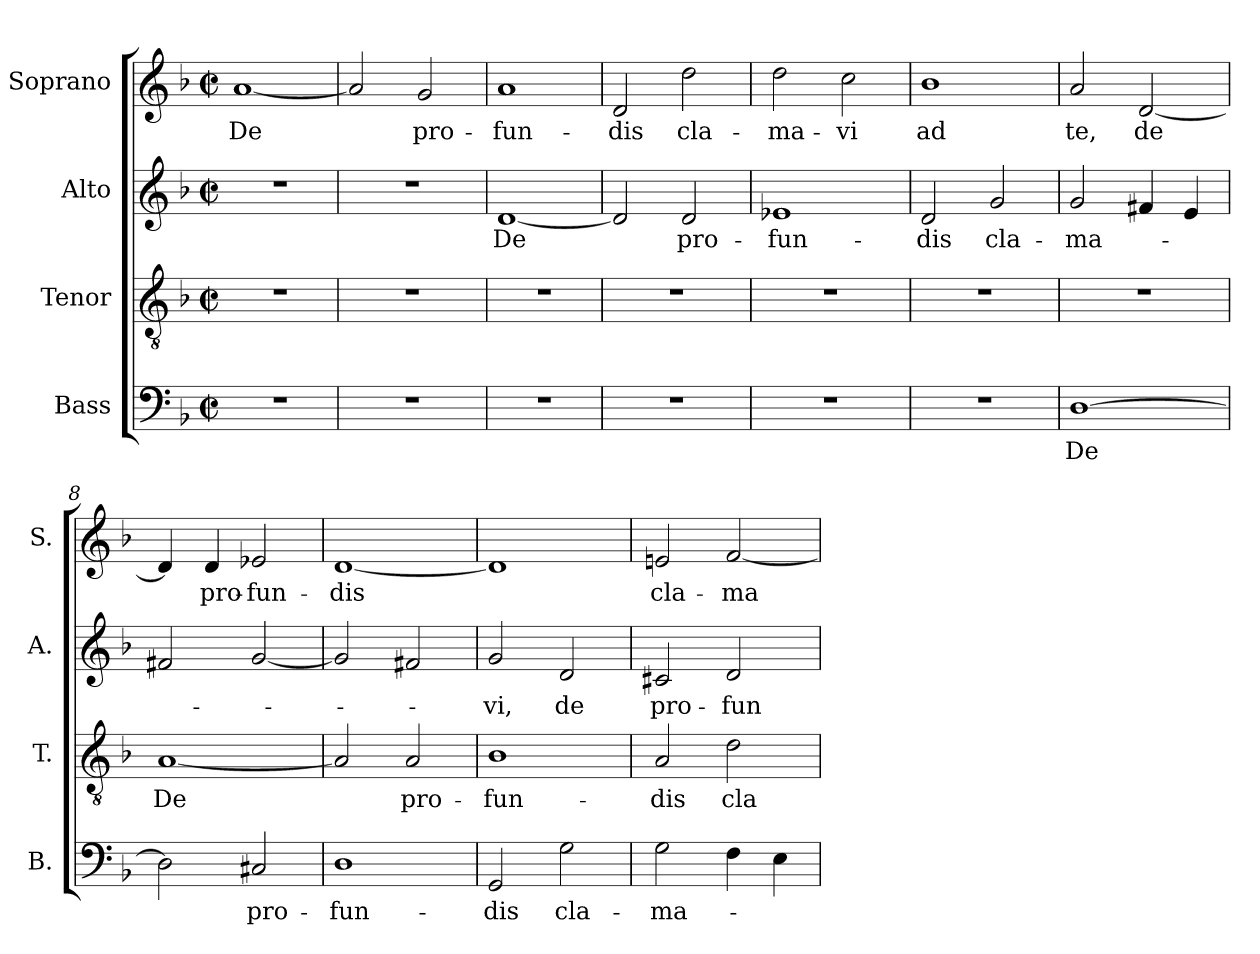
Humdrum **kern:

**kern	**text	**kern	**text	**kern	**text	**kern	**text
*part4	*part4	*part3	*part3	*part2	*part2	*part1	*part1
*staff4	*staff4	*staff3	*staff3	*staff2	*staff2	*staff1	*staff1
*I"Bass	*	*I"Tenor	*	*I"Alto	*	*I"Soprano	*
*I'B.	*	*I'T.	*	*I'A.	*	*I'S.	*
!!LO:PB:g=z
*clefF4	*	*clefGv2	*	*clefG2	*	*clefG2	*
*	*	*ITrd7c12	*	*	*	*	*
*k[b-]	*	*k[b-]	*	*k[b-]	*	*k[b-]	*
*F:	*	*F:	*	*F:	*	*F:	*
*M2/2	*	*M2/2	*	*M2/2	*	*M2/2	*
*met(c|)	*	*met(c|)	*	*met(c|)	*	*met(c|)	*
*MM160	*	*MM160	*	*MM160	*	*MM160	*
=1	=1	=1	=1	=1	=1	=1	=1
!	!	!	!	!	!	!	!LO:LY:b:color=#000000
1r	.	1r	.	1r	.	[1ai	De
=2	=2	=2	=2	=2	=2	=2	=2
1r	.	1r	.	1r	.	2ai/]	.
!	!	!	!	!	!	!	!LO:LY:b:color=#000000
.	.	.	.	.	.	2gi/	pro-
=3	=3	=3	=3	=3	=3	=3	=3
!	!	!	!	!	!LO:LY:b:color=#000000	!	!
!	!	!	!	!	!	!	!LO:LY:b:color=#000000
1r	.	1r	.	[1di	De	1ai	-fun-
=4	=4	=4	=4	=4	=4	=4	=4
!	!	!	!	!	!	!	!LO:LY:b:color=#000000
1r	.	1r	.	2di/]	.	2di/	-dis
!	!	!	!	!	!LO:LY:b:color=#000000	!	!
!	!	!	!	!	!	!	!LO:LY:b:color=#000000
.	.	.	.	2di/	pro-	2ddi\	cla-
=5	=5	=5	=5	=5	=5	=5	=5
!	!	!	!	!	!LO:LY:b:color=#000000	!	!
!	!	!	!	!	!	!	!LO:LY:b:color=#000000
1r	.	1r	.	1e-Xi	-fun-	2ddi\	-ma-
!	!	!	!	!	!	!	!LO:LY:b:color=#000000
.	.	.	.	.	.	2cci\	-vi
=6	=6	=6	=6	=6	=6	=6	=6
!	!	!	!	!	!LO:LY:b:color=#000000	!	!
!	!	!	!	!	!	!	!LO:LY:b:color=#000000
1r	.	1r	.	2di/	-dis	1b-i	ad
!	!	!	!	!	!LO:LY:b:color=#000000	!	!
.	.	.	.	2gi/	cla-	.	.
=7	=7	=7	=7	=7	=7	=7	=7
!	!LO:LY:b:color=#000000	!	!	!	!	!	!
!	!	!	!	!	!LO:LY:b:color=#000000	!	!
!	!	!	!	!	!	!	!LO:LY:b:color=#000000
[1Di	De	1r	.	2gi/	-ma-	2ai/	te,
!	!	!	!	!	!	!	!LO:LY:b:color=#000000
.	.	.	.	4f#Xi/	.	[2di/	de
.	.	.	.	4ei/	.	.	.
=8	=8	=8	=8	=8	=8	=8	=8
!	!	!	!LO:LY:b:color=#000000	!	!	!	!
2Di\]	.	[1AAi	De	2f#Xi/	.	4di/]	.
!	!	!	!	!	!	!	!LO:LY:b:color=#000000
.	.	.	.	.	.	4di/	pro-
!	!LO:LY:b:color=#000000	!	!	!	!	!	!
!	!	!	!	!	!	!	!LO:LY:b:color=#000000
2C#Xi/	pro-	.	.	[2gi/	.	2e-Xi/	-fun-
=9	=9	=9	=9	=9	=9	=9	=9
!	!LO:LY:b:color=#000000	!	!	!	!	!	!
!	!	!	!	!	!	!	!LO:LY:b:color=#000000
1Di	-fun-	2AAi/]	.	2gi/]	.	[1di	-dis
!	!	!	!LO:LY:b:color=#000000	!	!	!	!
.	.	2AAi/	pro-	2f#Xi/	.	.	.
=10	=10	=10	=10	=10	=10	=10	=10
!	!LO:LY:b:color=#000000	!	!	!	!	!	!
!	!	!	!LO:LY:b:color=#000000	!	!	!	!
!	!	!	!	!	!LO:LY:b:color=#000000	!	!
2GGi/	-dis	1BB-i	-fun-	2gi/	-vi,	1di]	.
!	!LO:LY:b:color=#000000	!	!	!	!	!	!
!	!	!	!	!	!LO:LY:b:color=#000000	!	!
2Gi\	cla-	.	.	2di/	de	.	.
=11	=11	=11	=11	=11	=11	=11	=11
!	!LO:LY:b:color=#000000	!	!	!	!	!	!
!	!	!	!LO:LY:b:color=#000000	!	!	!	!
!	!	!	!	!	!LO:LY:b:color=#000000	!	!
!	!	!	!	!	!	!	!LO:LY:b:color=#000000
2Gi\	-ma-	2AAi/	-dis	2c#Xi/	pro-	2eni/	cla-
!	!	!	!LO:LY:b:color=#000000	!	!	!	!
!	!	!	!	!	!LO:LY:b:color=#000000	!	!
!	!	!	!	!	!	!	!LO:LY:b:color=#000000
4Fi\	.	2Di\	cla-	2di/	-fun-	[2fi/	-ma-
4Ei\	.	.	.	.	.	.	.
=	=	=	=	=	=	=	=
*-	*-	*-	*-	*-	*-	*-	*-
